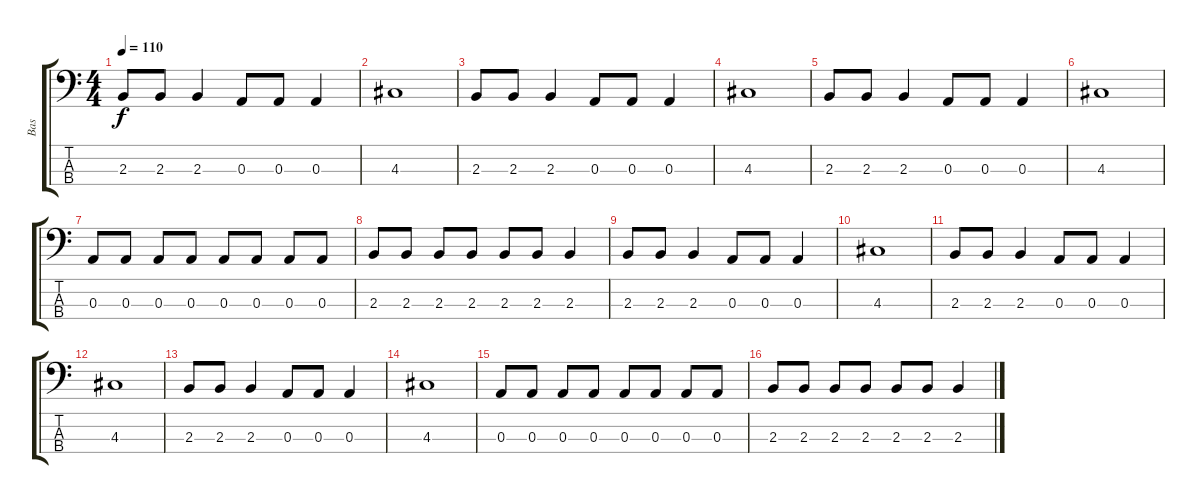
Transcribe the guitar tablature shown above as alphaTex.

\track ("Bas" "Bas") {instrument electricbassfinger}
\staff {score tabs}
\tuning (G2 D2 A1 E1) {hide}
\ts (4 4)
\tempo 110
\clef f4
\ks c
2.3.8{dy f} 2.3.8 2.3.4 0.3.8 0.3.8 0.3.4 |
4.3.1 |
2.3.8 2.3.8 2.3.4 0.3.8 0.3.8 0.3.4 |
4.3.1 |
2.3.8 2.3.8 2.3.4 0.3.8 0.3.8 0.3.4 |
4.3.1 |
0.3.8{instrument electricbassfinger} 0.3.8 0.3.8 0.3.8 0.3.8 0.3.8 0.3.8 0.3.8 |
2.3.8 2.3.8 2.3.8 2.3.8 2.3.8 2.3.8 2.3.4 |
2.3.8 2.3.8 2.3.4 0.3.8 0.3.8 0.3.4 |
4.3.1 |
2.3.8 2.3.8 2.3.4 0.3.8 0.3.8 0.3.4 |
4.3.1 |
2.3.8 2.3.8 2.3.4 0.3.8 0.3.8 0.3.4 |
4.3.1 |
0.3.8{instrument electricbassfinger} 0.3.8 0.3.8 0.3.8 0.3.8 0.3.8 0.3.8 0.3.8 |
2.3.8 2.3.8 2.3.8 2.3.8 2.3.8 2.3.8 2.3.4
